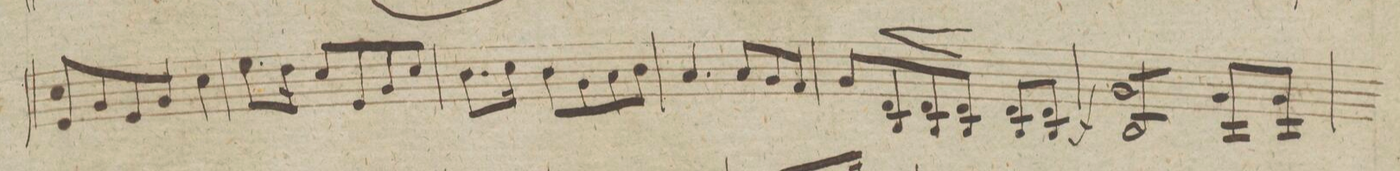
**kern	**dynam
*I"Violino 2do	*
*clefG2	*
*k[f#]	*
*M3/4	*
8ccL 8e/	.
8g/	.
8e/	.
8g/J	.
4cc\	.
=28	=28
8.ee\L	.
16dd\Jk	.
8cc/L	.
8e/	.
8g/	.
8cc/J	.
=29	=29
8.b\L	.
16cc\Jk	.
8b\L	.
8g\	.
8a\	.
8b\J	.
=30	=30
4.a/	.
8a/L	.
8g/	.
8f#/J	.
=31	=31
8g/L	.
8d 8B/	<
8d 8B/	.
8dJ 8B/	.
.	[
8dL 8B/	.
8dJ 8B/	.
=32	=32
*tremolo	*
8g 8B/L	f
8g 8B/	.
8g 8B/	.
8g 8B/J	.
*Xtremolo	*
8gL 8A/	.
8gJ 8A/	.
=33	=33
*-	*-
